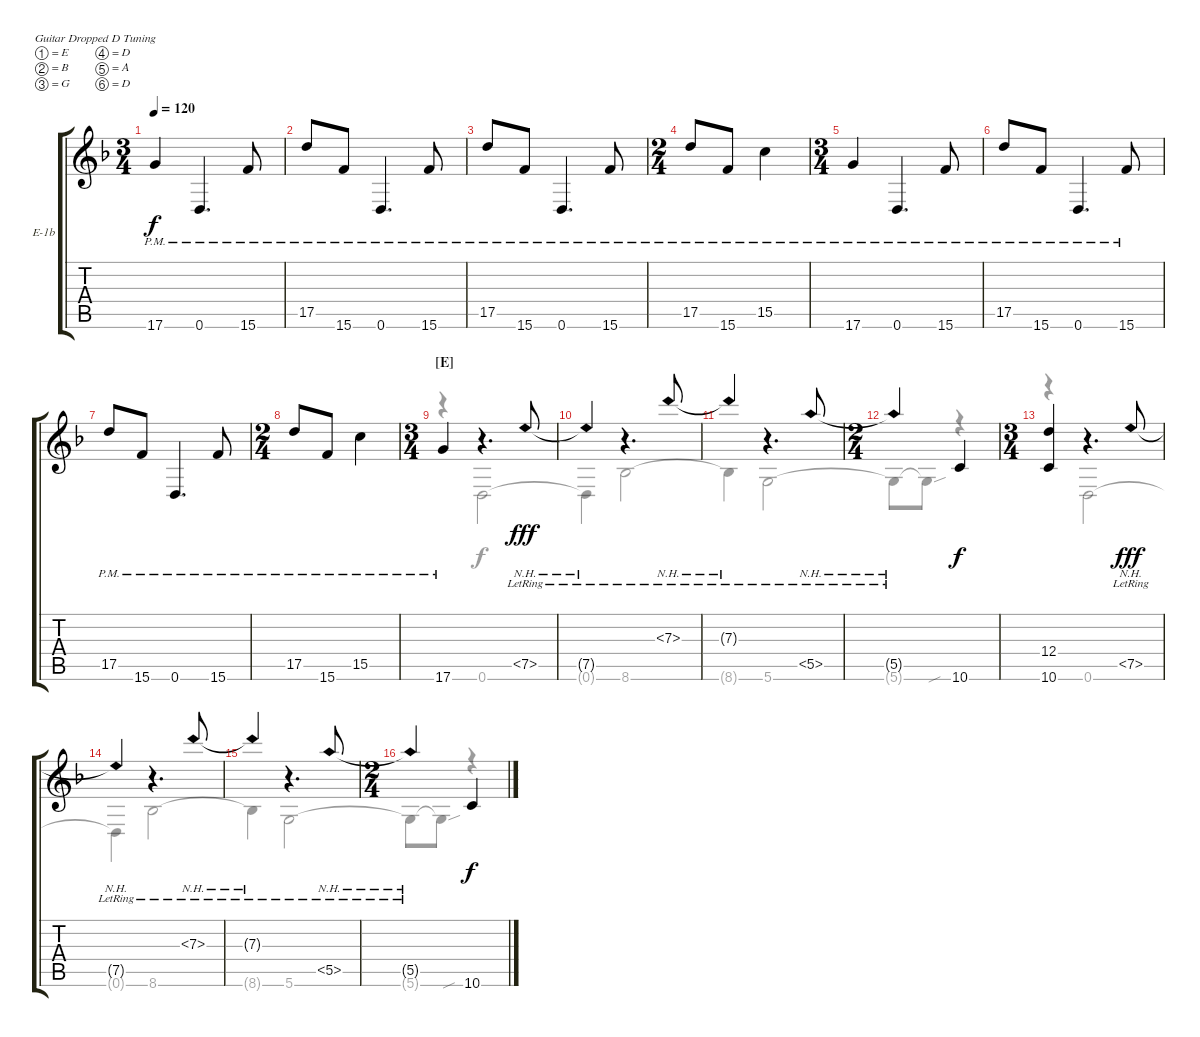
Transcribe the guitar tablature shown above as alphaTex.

\defaultSystemsLayout 4
\bracketExtendMode groupsimilarinstruments
\firstSystemTrackNameOrientation horizontal
\otherSystemsTrackNameOrientation horizontal
\track ("Effect 1b" "E-1b") {instrument electricguitarclean}
\staff {score tabs}
\tuning (E4 B3 G3 D3 A2 D2)
\voice
\ts (3 4)
\tempo 120
\clef g2
\ks f
17.6{pm}.4{dy f} 0.6{pm}.4{d} 15.6{pm}.8 |
17.5{pm}.8 15.6{pm}.8 0.6{pm}.4{d} 15.6{pm}.8 |
17.5{pm}.8 15.6{pm}.8 0.6{pm}.4{d} 15.6{pm}.8 |
\ts (2 4)
17.5{pm}.8 15.6{pm}.8 15.5{pm}.4 |
\ts (3 4)
17.6{pm}.4 0.6{pm}.4{d} 15.6{pm}.8 |
17.5{pm}.8 15.6{pm}.8 0.6{pm}.4{d} 15.6{pm}.8 |
17.5{pm}.8 15.6{pm}.8 0.6{pm}.4{d} 15.6{pm}.8 |
\ts (2 4)
17.5{pm}.8 15.6{pm}.8 15.5{pm}.4 |
\ts (3 4)
\section ("E" "")
17.6{pm}.4 r.4{d} 7.5{nh lr}.8{dy fff} |
7.5{nh lr t}.4 r.4{d} 7.3{nh lr}.8 |
7.3{nh lr t}.4 r.4{d} 5.5{nh lr}.8 |
\ts (2 4)
5.5{nh lr t}.4 10.6.4{dy f} |
\ts (3 4)
(10.6 12.4).4 r.4{d} 7.5{nh lr}.8{dy fff} |
7.5{nh lr t}.4 r.4{d} 7.3{nh lr}.8 |
7.3{nh lr t}.4 r.4{d} 5.5{nh lr}.8 |
\ts (2 4)
5.5{nh lr t}.4 10.6.4{dy f}
\voice
\clef g2
\ottava regular
\simile none
\ks f
|
|
|
|
|
|
|
|
r.4 0.6.2 |
0.6{t}.4 8.6.2 |
8.6{t}.4 5.6.2 |
5.6{t}.8 5.6{sou t}.8 r.4 |
r.4 0.6.2 |
0.6{t}.4 8.6.2 |
8.6{t}.4 5.6.2 |
5.6{t}.8 5.6{sou t}.8 r.4
